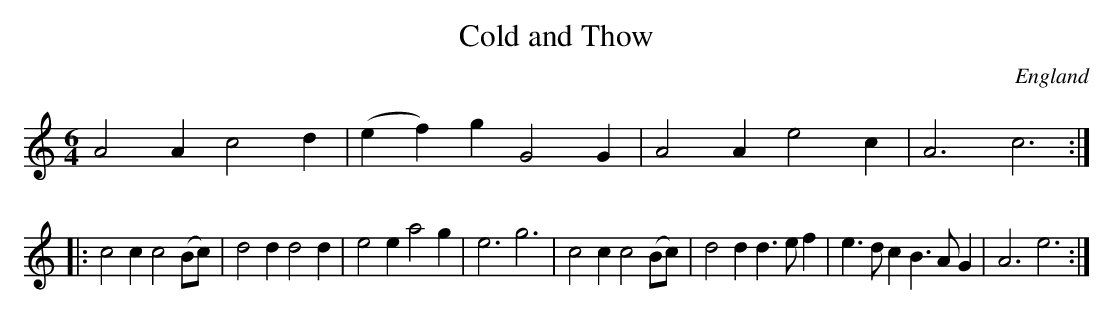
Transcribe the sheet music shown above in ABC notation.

X:1
T:Cold and Thow
L:1/4
M:6/4
O:England
K:C
A2A c2d     | (ef)g G2G | A2A e2c   | A3 c3 ::
c2c c2(B/c/) | d2d d2d  | e2e a2g   | e3 g3 |\
c2c c2(B/c/) | d2d d>ef | e>dc B>AG | A3 e3 :|
